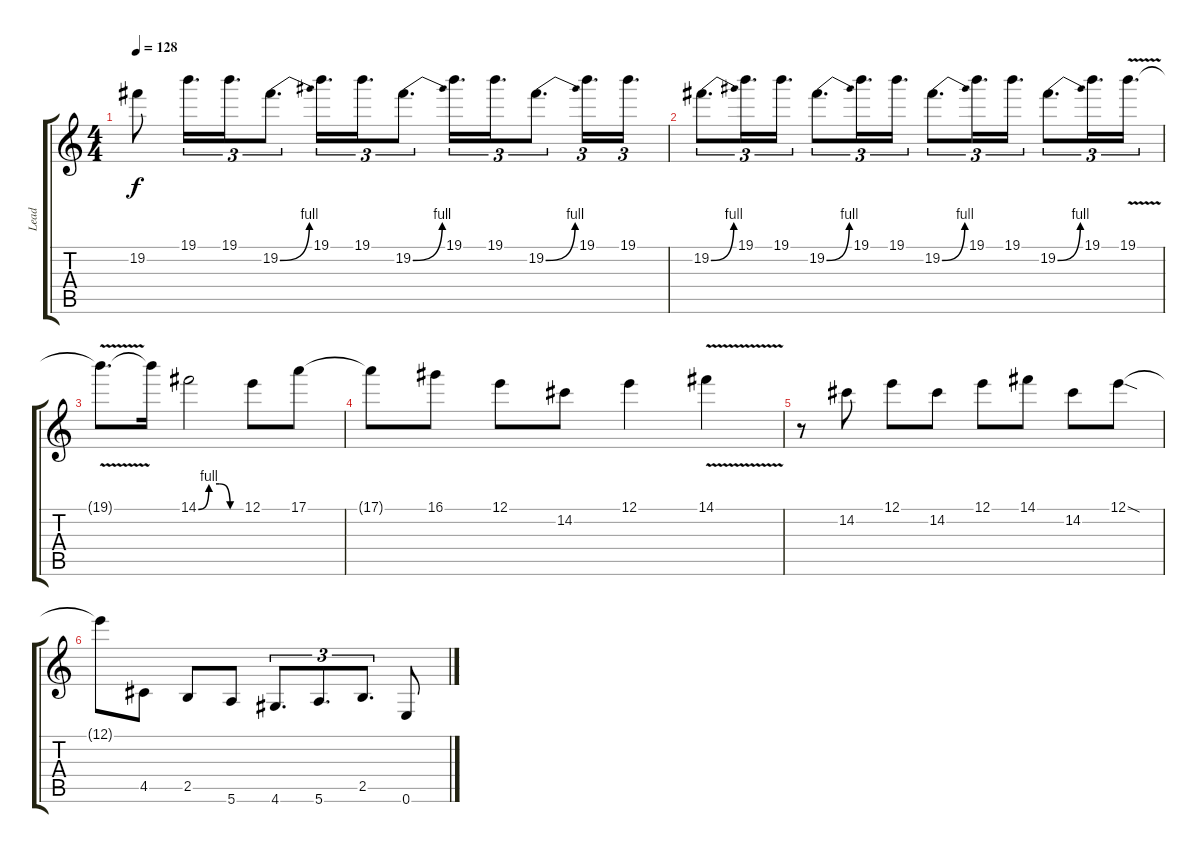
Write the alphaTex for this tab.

\track ("Lead" "Lead") {instrument overdrivenguitar}
\staff {score tabs}
\tuning (E4 B3 G3 D3 A2 E2) {hide}
\ts (4 4)
\tempo 128
\clef g2
\ks c
19.2{t}.8{dy f} 19.1.16{d tu (3 2)} 19.1.16{d tu (3 2)} 19.2{be (bend 0 0 60 4)}.8{d tu (3 2)} 19.1.16{d tu (3 2)} 19.1.16{d tu (3 2)} 19.2{be (bend 0 0 60 4)}.8{d tu (3 2)} 19.1.16{d tu (3 2)} 19.1.16{d tu (3 2)} 19.2{be (bend 0 0 60 4)}.8{d tu (3 2)} 19.1.16{d tu (3 2)} 19.1.16{d tu (3 2)} |
19.2{be (bend 0 0 60 4)}.8{d tu (3 2)} 19.1.16{d tu (3 2)} 19.1.16{d tu (3 2)} 19.2{be (bend 0 0 60 4)}.8{d tu (3 2)} 19.1.16{d tu (3 2)} 19.1.16{d tu (3 2)} 19.2{be (bend 0 0 60 4)}.8{d tu (3 2)} 19.1.16{d tu (3 2)} 19.1.16{d tu (3 2)} 19.2{be (bend 0 0 60 4)}.8{d tu (3 2)} 19.1.16{d tu (3 2)} 19.1{v}.16{d tu (3 2)} |
19.1{t}.8{d} 19.1{t}.16 14.1{be (custom 0 0 15 4 30 4 45 0 60 0)}.2 12.1.8 17.1.8 |
17.1{t}.8 16.1.8 12.1.8 14.2.8 12.1.4 14.1{v}.4 |
r.8 14.2.8 12.1.8 14.2.8 12.1.8 14.1.8 14.2.8 12.1{sod}.8 |
12.1{t}.8 4.5.8 2.5.8 5.6.8 4.6.8{d tu (3 2)} 5.6.8{d tu (3 2)} 2.5.8{d tu (3 2)} 0.6.8
